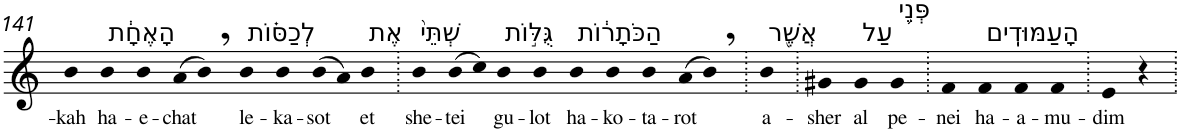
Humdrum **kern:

**kern	**text
*part1	*part1
*staff1	*staff1
*I"Piano	*
*I'Pno	*
!!LO:PB:g=z
*clefG2	*
*k[]	*
=141	=141
!	!LO:LY:b
4b	-kah
!LO:TX:a:t=הָאֶחָ֔ת	!
!	!LO:LY:b
4b	ha-
!	!LO:LY:b
4b	-e-
!	!LO:LY:b
(>8a	-chat
8b,)	.
!LO:TX:a:t=לְכַסּ֗וֹת	!
!	!LO:LY:b
4b	le-
!	!LO:LY:b
4b	-ka-
!	!LO:LY:b
(>8b	-sot
8a)	.
!LO:TX:a:t=אֶת	!
!	!LO:LY:b
4b	et
=142.	=142.
!LO:TX:a:t=שְׁתֵּי֙	!
!	!LO:LY:b
4b	she-
!	!LO:LY:b
(>8b	-tei
8cc)	.
!LO:TX:a:t=גֻּלּ֣וֹת	!
!	!LO:LY:b
4b	gu-
!	!LO:LY:b
4b	-lot
!LO:TX:a:t=הַכֹּתָר֔וֹת	!
!	!LO:LY:b
4b	ha-
!	!LO:LY:b
4b	-ko-
!	!LO:LY:b
4b	-ta-
!	!LO:LY:b
(>8a	-rot
8b,)	.
=143.	=143.
!LO:TX:a:t=אֲשֶׁ֖ר	!
!	!LO:LY:b
4b	a-
=144.	=144.
!	!LO:LY:b
4g#X	-sher
!LO:TX:a:t=עַל	!
!	!LO:LY:b
4g#	al
!LO:TX:a:t=פְּנֵ֥י	!
!	!LO:LY:b
4g#	pe-
=145.	=145.
!	!LO:LY:b
4f	-nei
!LO:TX:a:t=הָעַמּוּדִֽים	!
!	!LO:LY:b
4f	ha-
!	!LO:LY:b
4f	-a-
!	!LO:LY:b
4f	-mu-
=146.	=146.
!	!LO:LY:b
4e	-dim
4r	.
=.	=.
*-	*-
